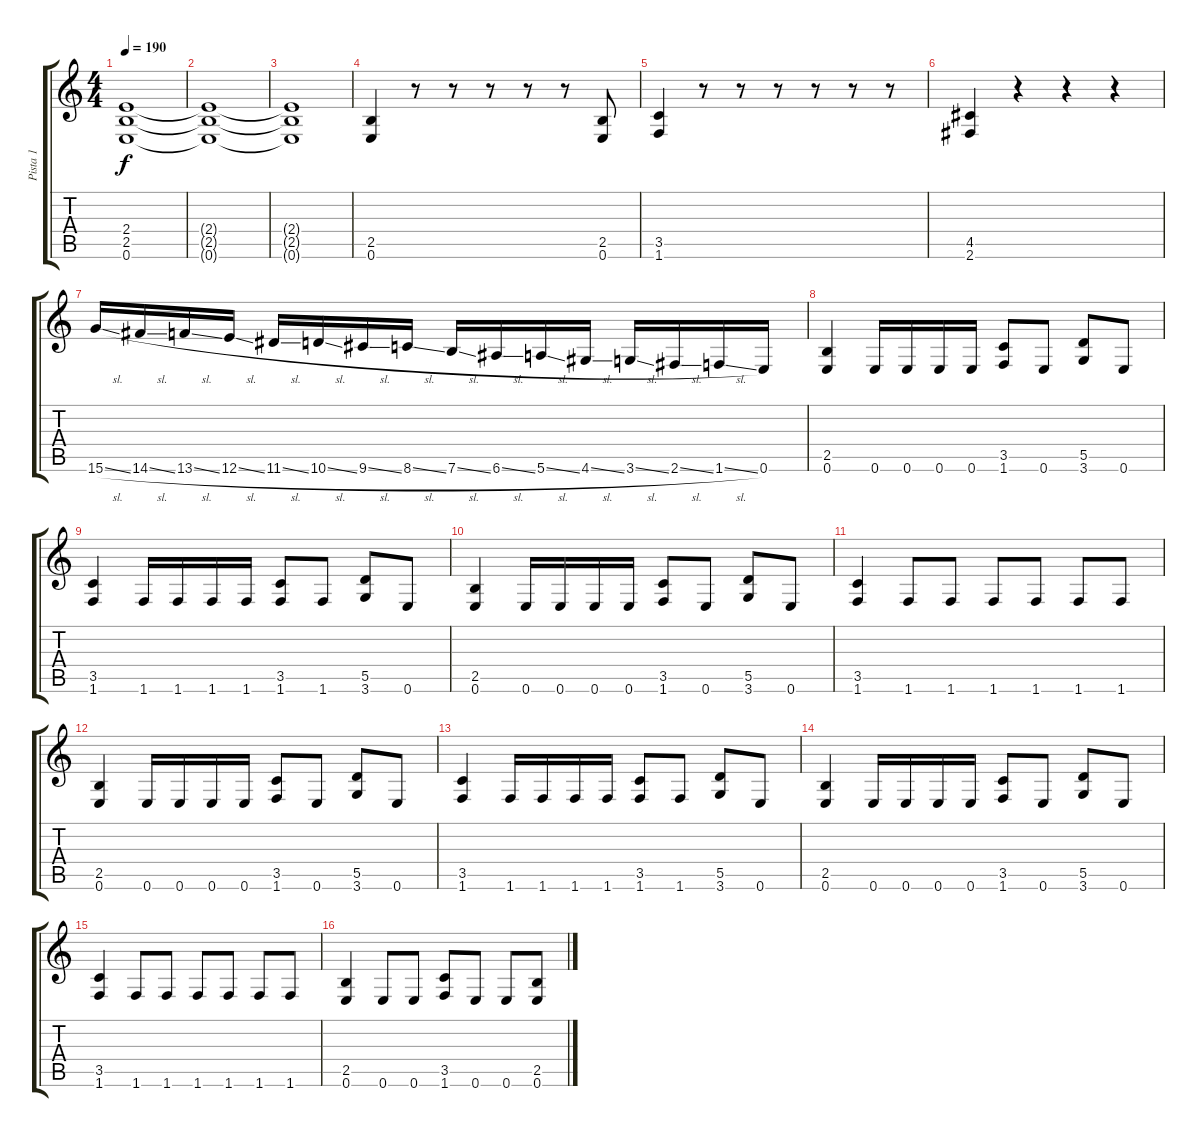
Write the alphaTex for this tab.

\track ("Pista 1" "Pista 1") {instrument distortionguitar}
\staff {score tabs}
\tuning (E4 B3 G3 D3 A2 E2) {hide}
\ts (4 4)
\tempo 190
\clef g2
\ks c
(2.4{t} 2.5{t} 0.6{t}).1{dy f} |
(2.4{t} 2.5{t} 0.6{t}).1 |
(2.4{t} 2.5{t} 0.6{t}).1 |
(2.5 0.6).4 r.8 r.8 r.8 r.8 r.8 (2.5 0.6).8 |
(3.5 1.6).4 r.8 r.8 r.8 r.8 r.8 r.8 |
(4.5 2.6).4 r.4 r.4 r.4 |
15.6{sl}.16 14.6{sl}.16 13.6{sl}.16 12.6{sl}.16 11.6{sl}.16 10.6{sl}.16 9.6{sl}.16 8.6{sl}.16 7.6{sl}.16 6.6{sl}.16 5.6{sl}.16 4.6{sl}.16 3.6{sl}.16 2.6{sl}.16 1.6{sl}.16 0.6.16 |
(2.5 0.6).4 0.6.16 0.6.16 0.6.16 0.6.16 (3.5 1.6).8 0.6.8 (5.5 3.6).8 0.6.8 |
(3.5 1.6).4 1.6.16 1.6.16 1.6.16 1.6.16 (3.5 1.6).8 1.6.8 (5.5 3.6).8 0.6.8 |
(2.5 0.6).4 0.6.16 0.6.16 0.6.16 0.6.16 (3.5 1.6).8 0.6.8 (5.5 3.6).8 0.6.8 |
(3.5 1.6).4 1.6.8 1.6.8 1.6.8 1.6.8 1.6.8 1.6.8 |
(2.5 0.6).4 0.6.16 0.6.16 0.6.16 0.6.16 (3.5 1.6).8 0.6.8 (5.5 3.6).8 0.6.8 |
(3.5 1.6).4 1.6.16 1.6.16 1.6.16 1.6.16 (3.5 1.6).8 1.6.8 (5.5 3.6).8 0.6.8 |
(2.5 0.6).4 0.6.16 0.6.16 0.6.16 0.6.16 (3.5 1.6).8 0.6.8 (5.5 3.6).8 0.6.8 |
(3.5 1.6).4 1.6.8 1.6.8 1.6.8 1.6.8 1.6.8 1.6.8 |
(2.5 0.6).4 0.6.8 0.6.8 (3.5 1.6).8 0.6.8 0.6.8 (2.5 0.6).8
